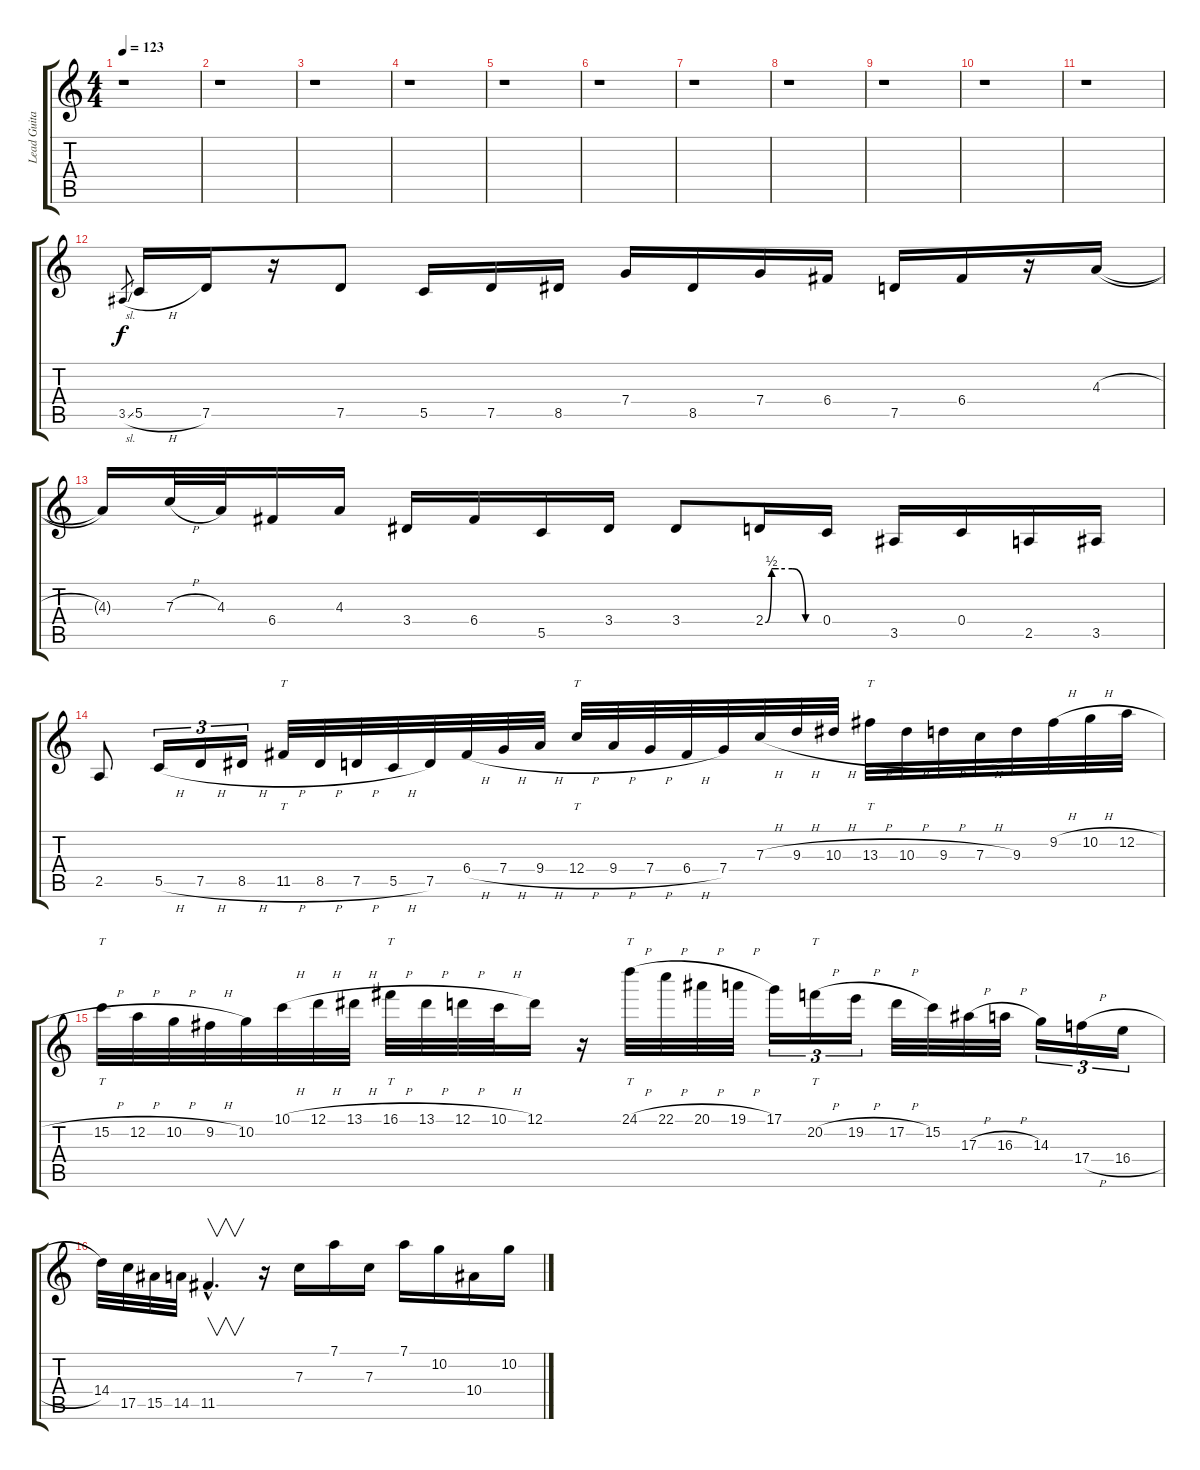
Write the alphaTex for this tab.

\track ("Lead Guitar" "Lead Guita") {instrument distortionguitar}
\staff {score tabs}
\tuning (D4 A3 F3 C3 G2 D2) {hide}
\ts (4 4)
\tempo 123
\clef g2
\ks c
r.1{dy f} |
r.1 |
r.1 |
r.1 |
r.1 |
r.1 |
r.1 |
r.1 |
r.1 |
r.1 |
r.1 |
3.5{sl}.8{gr} 5.5{h}.16 7.5.16 r.16 7.5.8 5.5.16 7.5.16 8.5.16 7.4.16 8.5.16 7.4.16 6.4.16 7.5.16 6.4.16 r.16 4.3{h}.16 |
4.3{t}.16 7.3{h}.32 4.3.32 6.4.16 4.3.16 3.4.16 6.4.16 5.5.16 3.4.16 3.4.8 2.4{be (custom 0 0 7 2 15 2 30 2 45 0 60 0)}.16 0.4.16 3.5.16 0.4.16 2.5.16 3.5.16 |
2.5.8 5.5{h}.16{tu (3 2)} 7.5{h}.16{tu (3 2)} 8.5{h}.16{tu (3 2)} 11.5{h}.32{tt} 8.5{h}.32 7.5{h}.32 5.5{h}.32 7.5.32 6.4{h}.32 7.4{h}.32 9.4{h}.32 12.4{h}.32{tt} 9.4{h}.32 7.4{h}.32 6.4{h}.32 7.4.32 7.3{h}.32 9.3{h}.32 10.3{h}.32 13.3{h}.32{tt} 10.3{h}.32 9.3{h}.32 7.3{h}.32 9.3.32 9.2{h}.32 10.2{h}.32 12.2{h}.32 |
15.2{h}.32{tt} 12.2{h}.32 10.2{h}.32 9.2{h}.32 10.2.32 10.1{h}.32 12.1{h}.32 13.1{h}.32 16.1{h}.32{tt} 13.1{h}.32 12.1{h}.32 10.1{h}.32 12.1.16 r.16 24.1{h}.32{tt} 22.1{h}.32 20.1{h}.32 19.1{h}.32 17.1.16{tu (3 2)} 20.2{h}.16{tt tu (3 2)} 19.2{h}.16{tu (3 2)} 17.2{h}.32 15.2.32 17.3{h}.32 16.3{h}.32 14.3.16{tu (3 2)} 17.4{h}.16{tu (3 2)} 16.4{h}.16{tu (3 2)} |
14.4.32 17.5.32 15.5.32 14.5.32 11.5{hac}.4{v d} r.16 7.3.16 7.1.16 7.3.16 7.1.16 10.2.16 10.4.16 10.2.16
